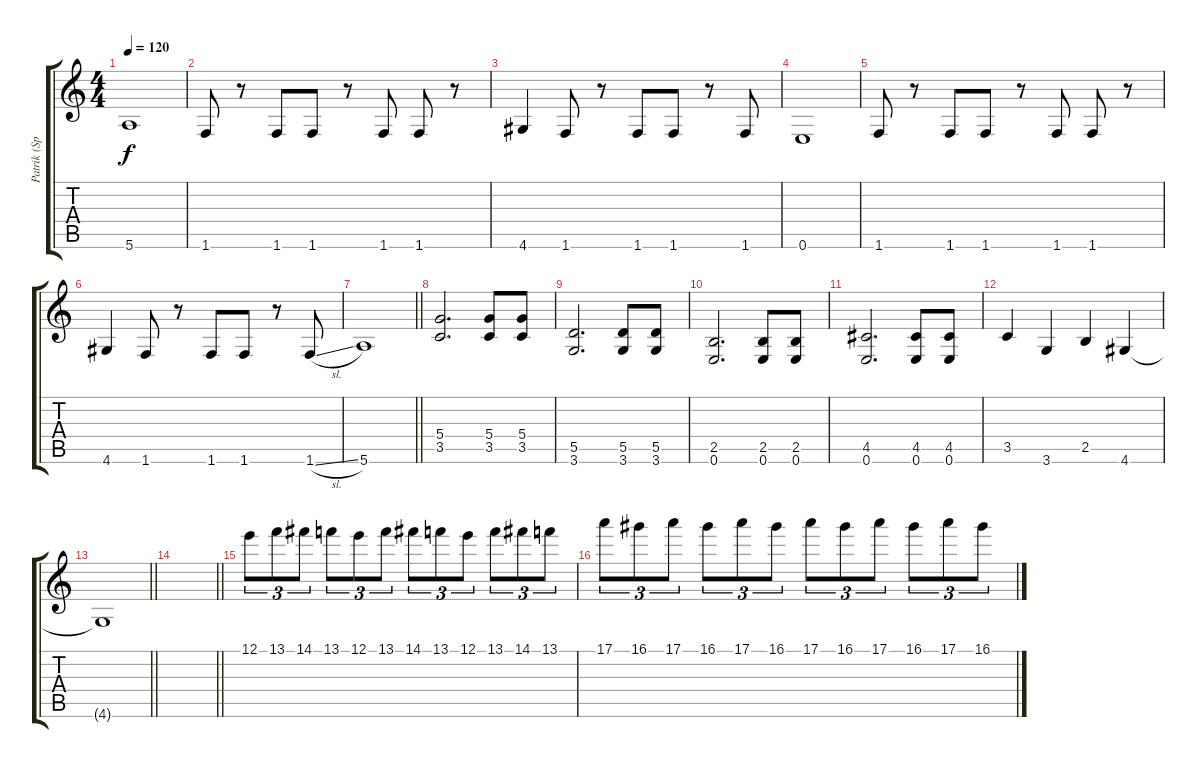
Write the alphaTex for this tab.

\track ("Patrik (Speaker: metal)" "Patrik (Sp") {instrument distortionguitar}
\staff {score tabs}
\tuning (E4 B3 G3 D3 A2 E2) {hide}
\ts (4 4)
\tempo 120
\clef g2
\ks c
5.6.1{dy f} |
1.6.8 r.8 1.6.8 1.6.8 r.8 1.6.8 1.6.8 r.8 |
4.6.4 1.6.8 r.8 1.6.8 1.6.8 r.8 1.6.8 |
0.6.1 |
1.6.8 r.8 1.6.8 1.6.8 r.8 1.6.8 1.6.8 r.8 |
4.6.4 1.6.8 r.8 1.6.8 1.6.8 r.8 1.6{sl}.8 |
\barLineRight lightlight
5.6.1 |
(5.4 3.5).2{d} (5.4 3.5).8 (5.4 3.5).8 |
(5.5 3.6).2{d} (5.5 3.6).8 (5.5 3.6).8 |
(2.5 0.6).2{d} (2.5 0.6).8 (2.5 0.6).8 |
(4.5 0.6).2{d} (4.5 0.6).8 (4.5 0.6).8 |
3.5.4 3.6.4 2.5.4 4.6.4 |
\barLineRight lightlight
4.6{t}.1 |
\barLineRight lightlight
|
12.1.8{tu (3 2)} 13.1.8{tu (3 2)} 14.1.8{tu (3 2)} 13.1.8{tu (3 2)} 12.1.8{tu (3 2)} 13.1.8{tu (3 2)} 14.1.8{tu (3 2)} 13.1.8{tu (3 2)} 12.1.8{tu (3 2)} 13.1.8{tu (3 2)} 14.1.8{tu (3 2)} 13.1.8{tu (3 2)} |
17.1.8{tu (3 2)} 16.1.8{tu (3 2)} 17.1.8{tu (3 2)} 16.1.8{tu (3 2)} 17.1.8{tu (3 2)} 16.1.8{tu (3 2)} 17.1.8{tu (3 2)} 16.1.8{tu (3 2)} 17.1.8{tu (3 2)} 16.1.8{tu (3 2)} 17.1.8{tu (3 2)} 16.1.8{tu (3 2)}
